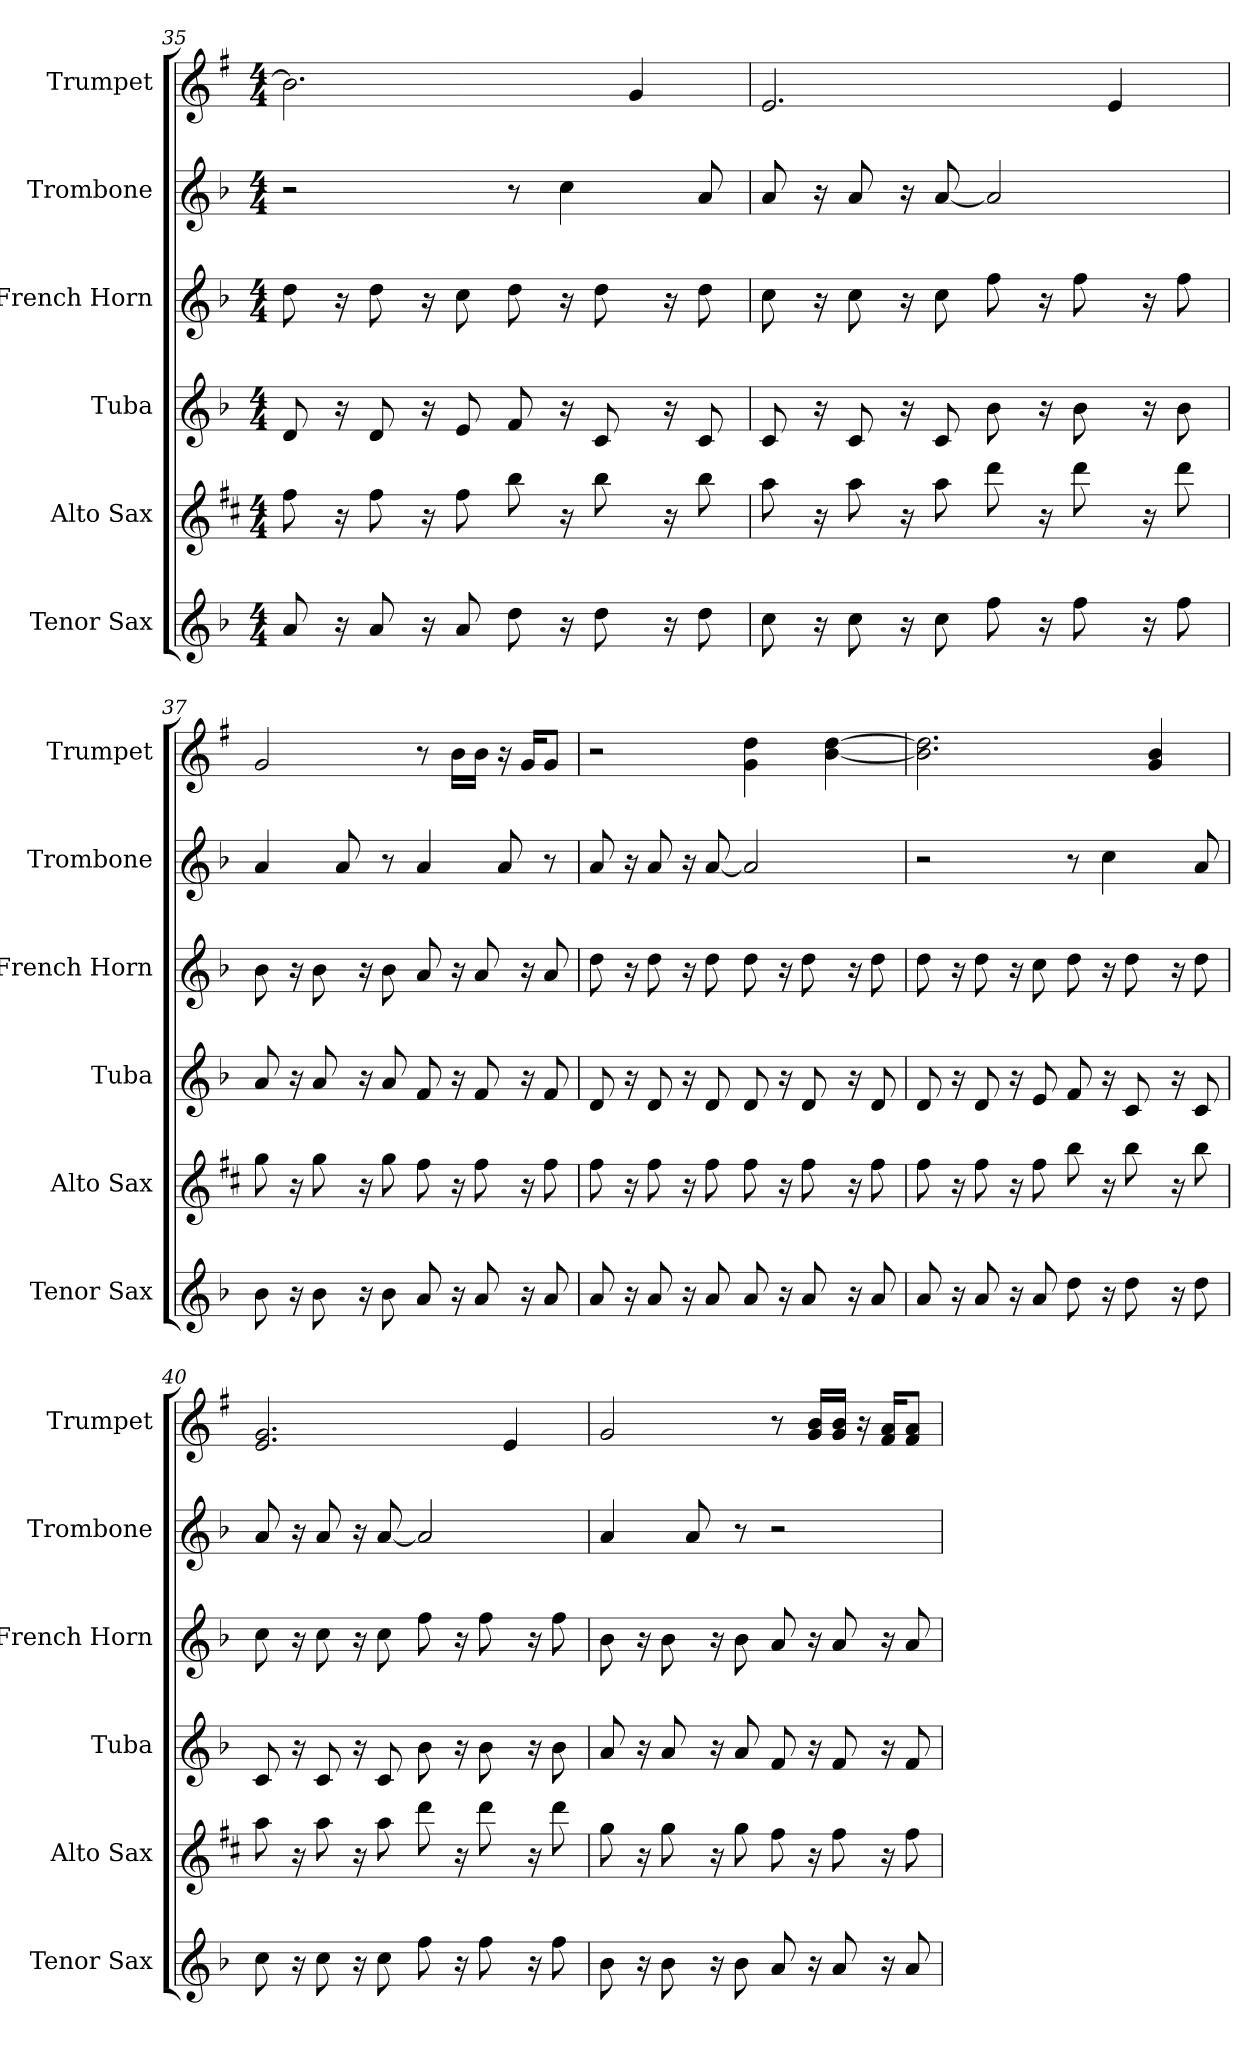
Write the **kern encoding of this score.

**kern	**kern	**kern	**kern	**kern	**kern
*part6	*part5	*part4	*part3	*part2	*part1
*staff6	*staff5	*staff4	*staff3	*staff2	*staff1
*I"Tenor Sax	*I"Alto Sax	*I"Tuba	*I"French Horn	*I"Trombone	*I"Trumpet
*I'Tenor Sax	*I'Alto Sax	*I'Tuba	*I'French Horn	*I'Trombone	*I'Trumpet
*clefG2	*clefG2	*clefG2	*clefG2	*clefG2	*clefG2
*ITrd8c14	*ITrd5c9	*ITrd15c26	*ITrd8c14	*ITrd8c14	*ITrd1c2
*k[b-]	*k[b-]	*k[b-]	*k[b-]	*k[b-]	*k[b-]
*M4/4	*M4/4	*M4/4	*M4/4	*M4/4	*M4/4
=35	=35	=35	=35	=35	=35
8A	8a	8DD	8d	2r	2.a]
16r	16r	16r	16r	.	.
8A	8a	8DD	8d	.	.
16r	16r	16r	16r	.	.
8A	8a	8EE	8c	.	.
8d	8dd	8FF	8d	8r	.
16r	16r	16r	16r	4c	.
8d	8dd	8CC	8d	.	.
.	.	.	.	.	4f
16r	16r	16r	16r	.	.
8d	8dd	8CC	8d	8A	.
=36	=36	=36	=36	=36	=36
8c	8cc	8CC	8c	8A	2.d
16r	16r	16r	16r	16r	.
8c	8cc	8CC	8c	8A	.
16r	16r	16r	16r	16r	.
8c	8cc	8CC	8c	[8A	.
8f	8ff	8BB-	8f	2A]	.
16r	16r	16r	16r	.	.
8f	8ff	8BB-	8f	.	.
.	.	.	.	.	4d
16r	16r	16r	16r	.	.
8f	8ff	8BB-	8f	.	.
=37	=37	=37	=37	=37	=37
8B-	8b-	8AA	8B-	4A	2f
16r	16r	16r	16r	.	.
8B-	8b-	8AA	8B-	.	.
.	.	.	.	8A	.
16r	16r	16r	16r	.	.
8B-	8b-	8AA	8B-	8r	.
8A	8a	8FF	8A	4A	8r
16r	16r	16r	16r	.	16aLL
8A	8a	8FF	8A	.	16aJJ
.	.	.	.	8A	16r
16r	16r	16r	16r	.	16fKL
8A	8a	8FF	8A	8r	8fJ
=38	=38	=38	=38	=38	=38
8A	8a	8DD	8d	8A	2r
16r	16r	16r	16r	16r	.
8A	8a	8DD	8d	8A	.
16r	16r	16r	16r	16r	.
8A	8a	8DD	8d	[8A	.
8A	8a	8DD	8d	2A]	4f 4cc
16r	16r	16r	16r	.	.
8A	8a	8DD	8d	.	.
.	.	.	.	.	[4a [4cc
16r	16r	16r	16r	.	.
8A	8a	8DD	8d	.	.
=39	=39	=39	=39	=39	=39
8A	8a	8DD	8d	2r	2.a] 2.cc]
16r	16r	16r	16r	.	.
8A	8a	8DD	8d	.	.
16r	16r	16r	16r	.	.
8A	8a	8EE	8c	.	.
8d	8dd	8FF	8d	8r	.
16r	16r	16r	16r	4c	.
8d	8dd	8CC	8d	.	.
.	.	.	.	.	4f 4a
16r	16r	16r	16r	.	.
8d	8dd	8CC	8d	8A	.
=40	=40	=40	=40	=40	=40
8c	8cc	8CC	8c	8A	2.d 2.f
16r	16r	16r	16r	16r	.
8c	8cc	8CC	8c	8A	.
16r	16r	16r	16r	16r	.
8c	8cc	8CC	8c	[8A	.
8f	8ff	8BB-	8f	2A]	.
16r	16r	16r	16r	.	.
8f	8ff	8BB-	8f	.	.
.	.	.	.	.	4d
16r	16r	16r	16r	.	.
8f	8ff	8BB-	8f	.	.
=41	=41	=41	=41	=41	=41
8B-	8b-	8AA	8B-	4A	2f
16r	16r	16r	16r	.	.
8B-	8b-	8AA	8B-	.	.
.	.	.	.	8A	.
16r	16r	16r	16r	.	.
8B-	8b-	8AA	8B-	8r	.
8A	8a	8FF	8A	2r	8r
16r	16r	16r	16r	.	16f 16aLL
8A	8a	8FF	8A	.	16f 16aJJ
.	.	.	.	.	16r
16r	16r	16r	16r	.	16e 16gKL
8A	8a	8FF	8A	.	8e 8gJ
=	=	=	=	=	=
*-	*-	*-	*-	*-	*-
